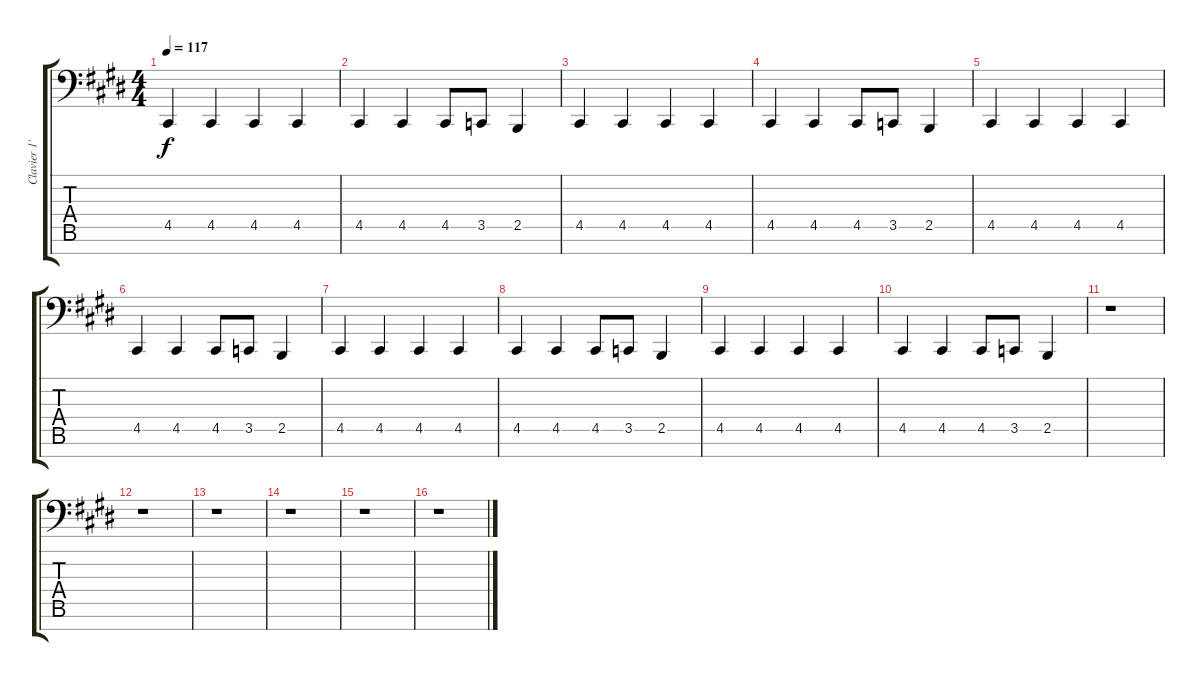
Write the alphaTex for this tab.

\track ("Clavier 1'" "Clavier 1'") {instrument choiraahs}
\staff {score tabs}
\tuning (E3 B2 G2 D2 A1 E1 B0) {hide}
\ts (4 4)
\tempo 117
\clef f4
\ks e
4.5.4{dy f} 4.5.4 4.5.4 4.5.4 |
4.5.4 4.5.4 4.5.8 3.5.8 2.5.4 |
4.5.4 4.5.4 4.5.4 4.5.4 |
4.5.4 4.5.4 4.5.8 3.5.8 2.5.4 |
4.5.4 4.5.4 4.5.4 4.5.4 |
4.5.4 4.5.4 4.5.8 3.5.8 2.5.4 |
4.5.4 4.5.4 4.5.4 4.5.4 |
4.5.4 4.5.4 4.5.8 3.5.8 2.5.4 |
4.5.4 4.5.4 4.5.4 4.5.4 |
4.5.4 4.5.4 4.5.8 3.5.8 2.5.4 |
r.1 |
r.1 |
r.1 |
r.1 |
r.1 |
r.1
